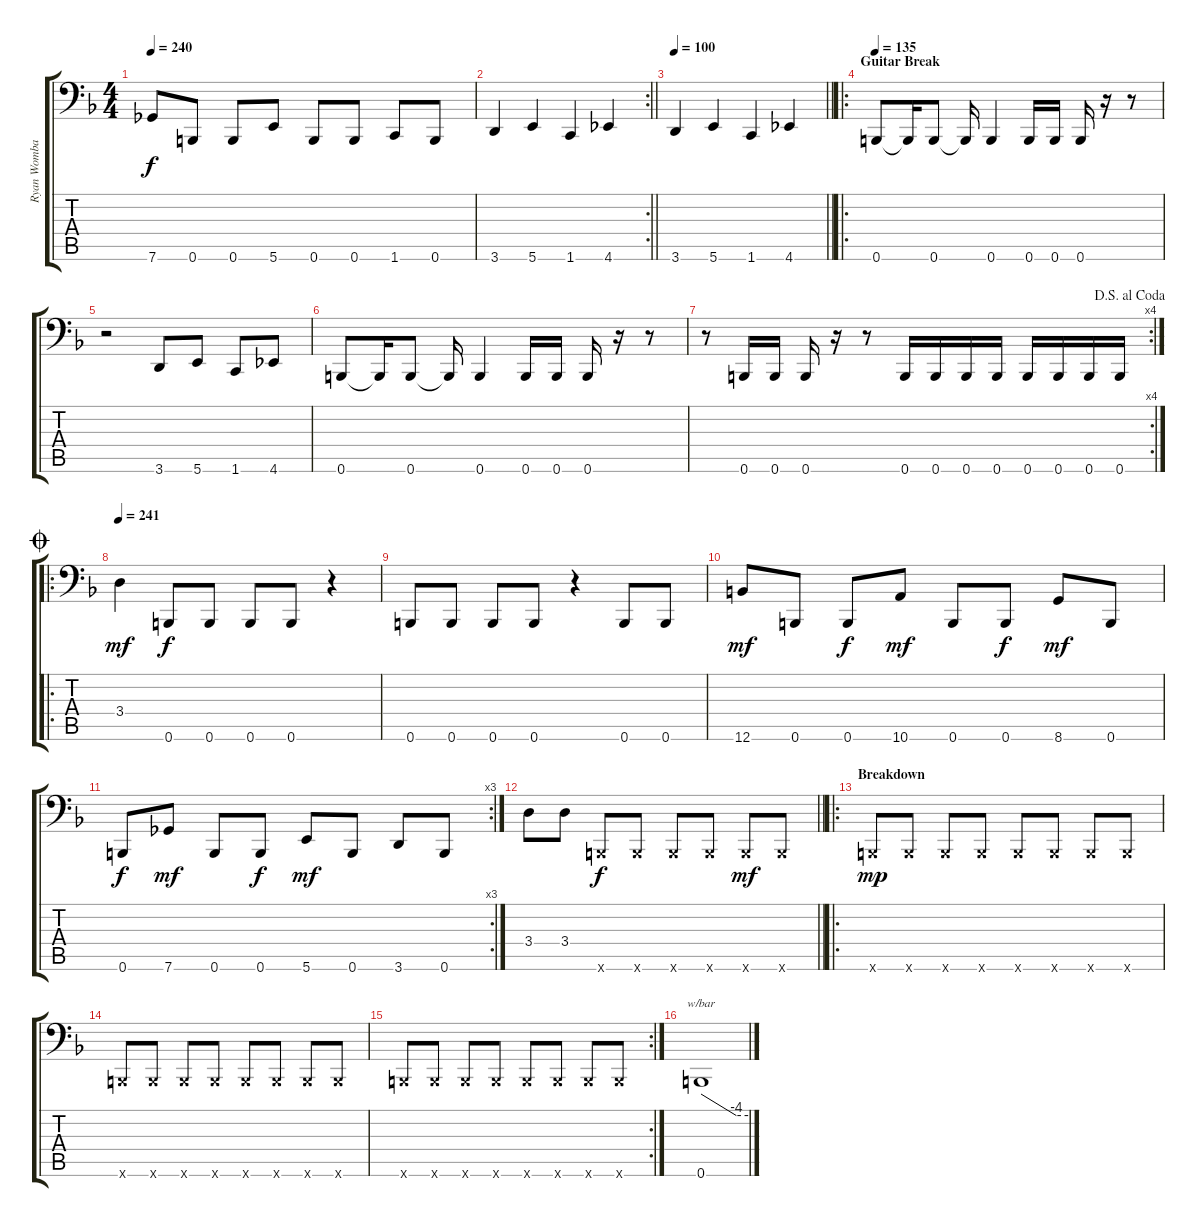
\track ("Ryan Wombacher" "Ryan Womba") {instrument electricbassfinger}
\staff {score tabs}
\tuning (Db3 Ab2 E2 B1 Gb1 B0) {hide}
\ts (4 4)
\tempo 240
\clef f4
\ks f
7.6.8{dy f} 0.6.8 0.6.8 5.6.8 0.6.8 0.6.8 1.6.8 0.6.8 |
\rc 2
\barLineRight lightlight
3.6.4 5.6.4 1.6.4 4.6.4 |
\tempo 100
\barLineRight lightlight
3.6.4 5.6.4 1.6.4 4.6.4 |
\ro
\section ("" "Guitar Break")
\tempo 135
0.6.8 0.6{t}.16 0.6.8 0.6{t}.16 0.6.4 0.6.16 0.6.16 0.6.16 r.16 r.8 |
r.2 3.6.8 5.6.8 1.6.8 4.6.8 |
0.6.8 0.6{t}.16 0.6.8 0.6{t}.16 0.6.4 0.6.16 0.6.16 0.6.16 r.16 r.8 |
\rc 4
\jump dalsegnoalcoda
r.8 0.6.16 0.6.16 0.6.16 r.16 r.8 0.6.16 0.6.16 0.6.16 0.6.16 0.6.16 0.6.16 0.6.16 0.6.16 |
\ro
\jump coda
\tempo 241
3.4.4{dy mf} 0.6.8{dy f} 0.6.8 0.6.8 0.6.8 r.4 |
0.6.8 0.6.8 0.6.8 0.6.8 r.4 0.6.8 0.6.8 |
12.6.8{dy mf} 0.6.8 0.6.8{dy f} 10.6.8{dy mf} 0.6.8 0.6.8{dy f} 8.6.8{dy mf} 0.6.8 |
\rc 3
0.6.8{dy f} 7.6.8{dy mf} 0.6.8 0.6.8{dy f} 5.6.8{dy mf} 0.6.8 3.6.8 0.6.8 |
\barLineRight lightlight
3.4.8 3.4.8 0.6{x}.8{dy f} 0.6{x}.8 0.6{x}.8 0.6{x}.8 0.6{x}.8{dy mf} 0.6{x}.8 |
\ro
\section ("" "Breakdown")
0.6{x}.8{dy mp} 0.6{x}.8 0.6{x}.8 0.6{x}.8 0.6{x}.8 0.6{x}.8 0.6{x}.8 0.6{x}.8 |
0.6{x}.8 0.6{x}.8 0.6{x}.8 0.6{x}.8 0.6{x}.8 0.6{x}.8 0.6{x}.8 0.6{x}.8 |
\rc 2
0.6{x}.8 0.6{x}.8 0.6{x}.8 0.6{x}.8 0.6{x}.8 0.6{x}.8 0.6{x}.8 0.6{x}.8 |
0.6.1{tbe (custom default 0 0 45 -16 60 -16)}
